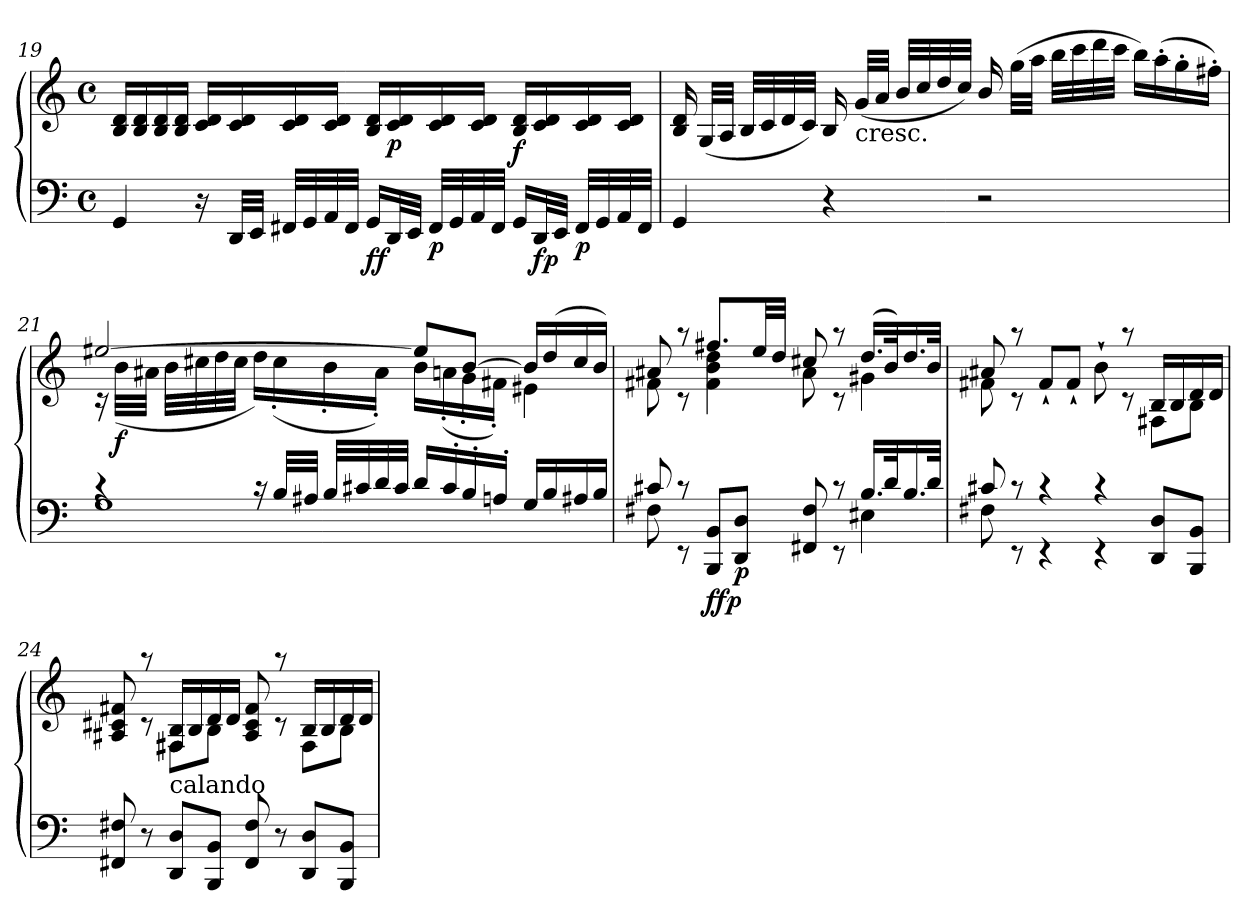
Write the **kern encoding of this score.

**kern	**kern	**dynam
*part1	*part1	*part1
*staff2	*staff1	*staff1/2
!!LO:LB:g=z
*clefF4	*clefG2	*
*k[]	*k[]	*
*M4/4	*M4/4	*
*met(c)	*met(c)	*
=19	=19	=19
4GG/	16B/ 16d/LL	.
.	16B/ 16d/	.
.	16B/ 16d/	.
.	16B/ 16d/JJ	.
16r	16c/ 16d/LL	.
32DD/LLL	16c/ 16d/	.
32EE/JJJ	.	.
32FF#X/LLL	16c/ 16d/	.
32GG/	.	.
32AA/	16c/ 16d/JJ	.
32FF#/JJJ	.	.
!	!	!LO:DY:b=2
!	!	!LO:DY:n=1:b
16GG/LL	16B/ 16d/LL	f f
!	!	!LO:DY:n=2:b
32DD/L	16c/ 16d/	p
32EE/JJJ	.	.
!	!	!LO:DY:n=3:b=2
32FF#/LLL	16c/ 16d/	p
32GG/	.	.
32AA/	16c/ 16d/JJ	.
32FF#/JJJ	.	.
!	!	!LO:DY:n=4:b
16GG/LL	16B/ 16d/LL	f
!	!	!LO:DY:n=5:b=2
!	!	!LO:DY:n=6:b
32DD/L	16c/ 16d/	f p
32EE/JJJ	.	.
!	!	!LO:DY:n=7:b=2
32FF#/LLL	16c/ 16d/	p
32GG/	.	.
32AA/	16c/ 16d/JJ	.
32FF#/JJJ	.	.
!!LO:PB:g=z
=20	=20	=20
4GG/	16B/ 16d/	.
.	(<32G/LLL	.
.	32A/JJJ	.
.	32B/LLL	.
.	32c/	.
.	32d/	.
.	32c/JJJ)	.
4r	16B/	.
!	!LO:TX:b:t=cresc.	!
.	(>32g/LLL	.
.	32a/JJJ	.
.	32b/LLL	.
.	32cc/	.
.	32dd/	.
.	32cc/JJJ)	.
2r	16b/	.
.	(>32gg\LLL	.
.	32aa\JJJ	.
.	32bb\LLL	.
.	32ccc\	.
.	32ddd\	.
.	32ccc\JJJ	.
.	16bb\LL)	.
.	(>16aa'>\	.
.	16gg'>\	.
.	16ff#X'>\JJ)	.
!!LO:LB:g=z
=21	=21	=21
*^	*^	*
4rc	1G	[>2ee#X/	16rc	.
!	!	!	!	!LO:DY:b
.	.	.	(<32b\LLL	f
.	.	.	32a#X\JJJ	.
.	.	.	32b\LLL	.
.	.	.	32cc#X\	.
.	.	.	32dd\	.
.	.	.	32cc#\JJJ	.
16rc	.	.	16dd\LL)	.
32B/LLL	.	.	(<16cc#'<\	.
32A#X/JJJ	.	.	.	.
32B/LLL	.	.	16b'<\	.
32c#X/	.	.	.	.
32d/	.	.	16a#'<\JJ)	.
32c#/JJJ	.	.	.	.
16d/LL	.	8ee#/L]	16b\LL	.
16c#'>/	.	.	(<16an'<\	.
16B'>/	.	[>8b/J	16g'<\	.
16An'>/JJ	.	.	16f#X'<\JJ)	.
16G/LL	.	16b/LL]	4e#X\	.
16B/	.	(>16dd/	.	.
16A#X/	.	16cc#/	.	.
16B/JJ	.	16b/JJ)	.	.
!!LO:LB:g=z	!!
=22	=22	=22	=22	=22
8c#X/	8F#X\	8a#X/	8f#X\	.
8rc	8rEE	8raa	8rc	.
!	!	!	!	!LO:DY:b=2
!	!	!	!	!LO:DY:n=1:b
8BBB/ 8BB/L	4.ryy	8.ff#X/L	4f#\ 4b\ 4dd\	f fp
!	!	!	!	!LO:DY:n=2:b=2
8DD/ 8D/J	.	.	.	p
.	.	32ee/LL	.	.
.	.	32dd/JJJ	.	.
8FF#X/ 8F#/	.	8cc#X/	8a#\	.
8rc	8rEE	8raa	8rc	.
16.B/LL	4E#X\	(>16.dd/LL	4g#X\	.
32d/K	.	32b/K)	.	.
16.B/	.	16.dd/	.	.
32d/JJk	.	32b/JJk	.	.
=23	=23	=23	=23	=23
8c#X/	8F#X\	8a#X/	8f#X\	.
8rc	8rEE	8raa	8rc	.
4rc	4rEE	8f#`>/L	4.ryy	.
.	.	8f#`>/J	.	.
4rc	4rEE	8b`<\	.	.
.	.	8raa	8rc	.
8DD/ 8D/L	4ryy	16B/LL	8F#X\L	.
.	.	16B/	.	.
8BBB/ 8BB/J	.	16d/	8B\J	.
.	.	16d/JJ	.	.
*v	*v	*	*	*
=24	=24	=24	=24
8FF#X/ 8F#X/	8A#X/ 8c#X/ 8f#X/	8ryy	.
8r	8raa	8rc	.
!LO:TX:a:t=calando	!	!	!
8DD/ 8D/L	16F#X/ 16B/LL	8F#\L	.
.	16B/	.	.
8BBB/ 8BB/J	16d/	8B\J	.
.	16d/JJ	.	.
8FF#/ 8F#/	8A#/ 8c#/ 8f#/	8ryy	.
8r	8raa	8rc	.
8DD/ 8D/L	16B/LL	8F#\L	.
.	16B/	.	.
8BBB/ 8BB/J	16d/	8B\J	.
.	16d/JJ	.	.
*	*v	*v	*
=	=	=
*-	*-	*-
